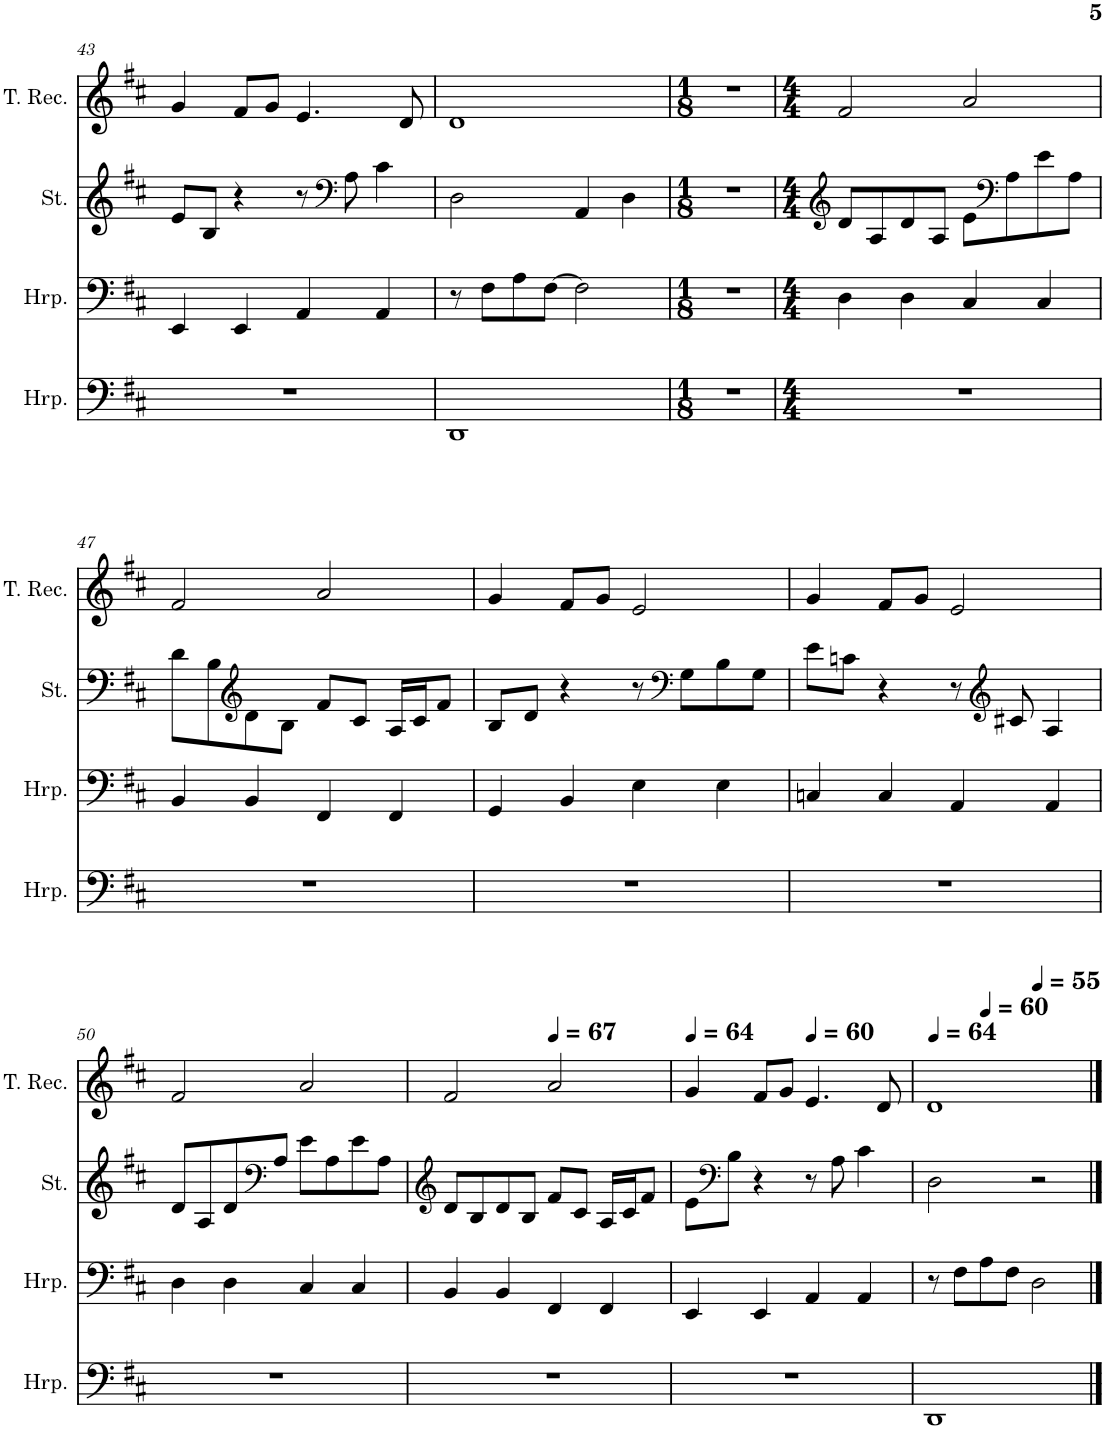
**kern	**kern	**kern	**kern
*part4	*part3	*part2	*part1
*staff4	*staff3	*staff2	*staff1
*I"Harp	*I"Harp	*I"Strings	*I"Tenor Recorder
*I'Hrp.	*I'Hrp.	*I'St.	*I'T. Rec.
!!LO:PB:g=z
*clefF4	*clefF4	*clefG2	*clefG2
*k[f#c#]	*k[f#c#]	*k[f#c#]	*k[f#c#]
*M4/4	*M4/4	*M4/4	*M4/4
=43	=43	=43	=43
1r	4EE/	8e/L	4g/
.	.	8B/J	.
.	4EE/	4r	8f#/L
.	.	.	8g/J
.	4AA/	8r	4.e/
*	*	*clefF4	*
.	.	8A\	.
.	4AA/	4c#\	.
.	.	.	8d/
=44	=44	=44	=44
1DD	8r	2D\	1d
.	8F#\L	.	.
.	8A\	.	.
.	[8F#\J	.	.
.	2F#\]	4AA/	.
.	.	4D\	.
=45	=45	=45	=45
*M1/8	*M1/8	*M1/8	*M1/8
8r	8r	8r	8r
=46	=46	=46	=46
*	*	*clefG2	*
*M4/4	*M4/4	*M4/4	*M4/4
1r	4D\	8d/L	2f#/
.	.	8A/	.
.	4D\	8d/	.
.	.	8A/J	.
.	4C#/	8e\L	2a/
*	*	*clefF4	*
.	.	8A\	.
.	4C#/	8e\	.
.	.	8A\J	.
!!LO:LB:g=z
=47	=47	=47	=47
1r	4BB/	8d\L	2f#/
.	.	8B\	.
*	*	*clefG2	*
.	4BB/	8d\	.
.	.	8B\J	.
.	4FF#/	8f#/L	2a/
.	.	8c#/J	.
.	4FF#/	16A/LL	.
.	.	16c#/J	.
.	.	8f#/J	.
=48	=48	=48	=48
1r	4GG/	8B/L	4g/
.	.	8d/J	.
.	4BB/	4r	8f#/L
.	.	.	8g/J
.	4E\	8r	2e/
*	*	*clefF4	*
.	.	8G\L	.
.	4E\	8B\	.
.	.	8G\J	.
=49	=49	=49	=49
1r	4Cn/	8e\L	4g/
.	.	8cn\J	.
.	4C/	4r	8f#/L
.	.	.	8g/J
.	4AA/	8r	2e/
*	*	*clefG2	*
.	.	8c#X/	.
.	4AA/	4A/	.
!!LO:LB:g=z
=50	=50	=50	=50
1r	4D\	8d/L	2f#/
.	.	8A/	.
.	4D\	8d/	.
*	*	*clefF4	*
.	.	8A/J	.
.	4C#/	8e\L	2a/
.	.	8A\	.
.	4C#/	8e\	.
.	.	8A\J	.
=51	=51	=51	=51
*	*	*clefG2	*
1r	4BB/	8d/L	2f#/
.	.	8B/	.
.	4BB/	8d/	.
.	.	8B/J	.
*	*	*	*MM67
.	4FF#/	8f#/L	2a/
.	.	8c#/J	.
.	4FF#/	16A/LL	.
.	.	16c#/J	.
.	.	8f#/J	.
=52	=52	=52	=52
*	*	*	*MM64
1r	4EE/	8e\L	4g/
*	*	*clefF4	*
.	.	8B\J	.
.	4EE/	4r	8f#/L
.	.	.	8g/J
*	*	*	*MM60
.	4AA/	8r	4.e/
.	.	8A\	.
.	4AA/	4c#\	.
.	.	.	8d/
=53	=53	=53	=53
*	*	*	*MM64
*	*	*	*^
*	*	*	*	*^
1DD	8r	2D\	1d	4ryy	2ryy
.	8F#\L	.	.	.	.
*	*	*	*MM60	*	*
.	8A\	.	.	2.ryy	.
.	8F#\J	.	.	.	.
*	*	*	*MM55	*	*
.	2D\	2r	.	.	2ryy
*	*	*	*v	*v	*v
==	==	==	==
*-	*-	*-	*-
